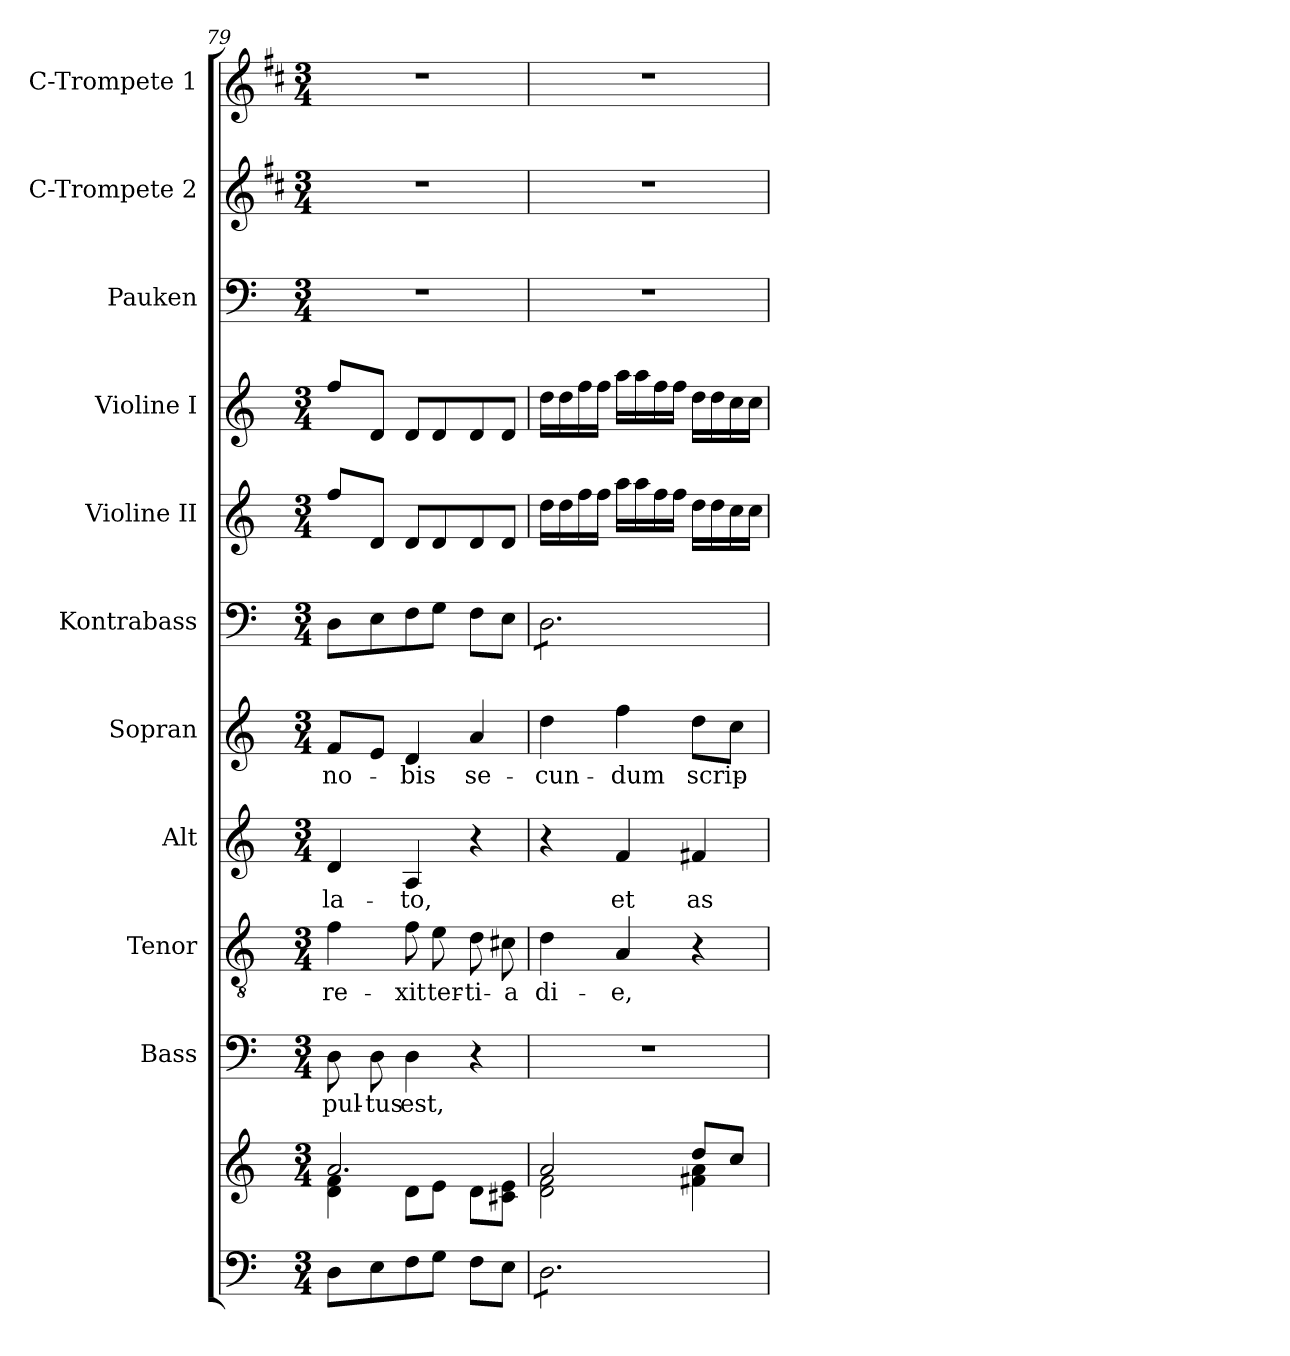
**kern	**kern	**kern	**text	**kern	**text	**kern	**text	**kern	**text	**kern	**kern	**kern	**kern	**kern	**kern
*part11	*part11	*part10	*part10	*part9	*part9	*part8	*part8	*part7	*part7	*part6	*part5	*part4	*part3	*part2	*part1
*staff12	*staff11	*staff10	*staff10	*staff9	*staff9	*staff8	*staff8	*staff7	*staff7	*staff6	*staff5	*staff4	*staff3	*staff2	*staff1
*	*	*I"Bass	*	*I"Tenor	*	*I"Alt	*	*I"Sopran	*	*I"Kontrabass	*I"Violine II	*I"Violine I	*I"Pauken	*I"C-Trompete 2	*I"C-Trompete 1
*	*	*I'B.	*	*I'T.	*	*I'A.	*	*I'S.	*	*I'Kb.	*I'Vl. II	*I'Vl. I	*I'Pk.	*I'C Trp. 2	*I'C Trp. 1
*clefF4	*clefG2	*clefF4	*	*clefGv2	*	*clefG2	*	*clefG2	*	*clefF4	*clefG2	*clefG2	*clefF4	*clefG2	*clefG2
*	*	*	*	*	*	*	*	*	*	*ITrd7c12	*	*	*	*ITrd1c2	*ITrd1c2
*k[]	*k[]	*k[]	*	*k[]	*	*k[]	*	*k[]	*	*k[]	*k[]	*k[]	*k[]	*k[]	*k[]
*C:	*C:	*C:	*	*C:	*	*C:	*	*C:	*	*C:	*C:	*C:	*C:	*C:	*C:
*M3/4	*M3/4	*M3/4	*	*M3/4	*	*M3/4	*	*M3/4	*	*M3/4	*M3/4	*M3/4	*M3/4	*M3/4	*M3/4
=79	=79	=79	=79	=79	=79	=79	=79	=79	=79	=79	=79	=79	=79	=79	=79
*	*^	*	*	*	*	*	*	*	*	*	*	*	*	*	*
!	!	!	!	!LO:LY:b	!	!LO:LY:b	!	!LO:LY:b	!	!LO:LY:b	!	!	!	!	!	!
8D\L	2.a/	4d\ 4f\	8D\	-pul-	4f\	-re-	4d/	-la-	8f/L	no-	8DD\L	8ff/L	8ff/L	2.r	2.r	2.r
!	!	!	!	!LO:LY:b	!	!	!	!	!	!	!	!	!	!	!	!
8E\	.	.	8D\	-tus	.	.	.	.	8e/J	.	8EE\	8d/J	8d/J	.	.	.
!	!	!	!	!LO:LY:b	!	!LO:LY:b	!	!LO:LY:b	!	!LO:LY:b	!	!	!	!	!	!
8F\	.	8d\L	4D\	est,	8f\	-xit	4A/	-to,	4d/	-bis	8FF\	8d/L	8d/L	.	.	.
!	!	!	!	!	!	!LO:LY:b	!	!	!	!	!	!	!	!	!	!
8G\J	.	8e\J	.	.	8e\	ter-	.	.	.	.	8GG\J	8d/	8d/	.	.	.
!	!	!	!	!	!	!LO:LY:b	!	!	!	!LO:LY:b	!	!	!	!	!	!
8F\L	.	8d\L	4r	.	8d\	-ti-	4r	.	4a/	se-	8FF\L	8d/	8d/	.	.	.
!	!	!	!	!	!	!LO:LY:b	!	!	!	!	!	!	!	!	!	!
8E\J	.	8c#X\ 8e\J	.	.	8c#X\	-a	.	.	.	.	8EE\J	8d/J	8d/J	.	.	.
=80	=80	=80	=80	=80	=80	=80	=80	=80	=80	=80	=80	=80	=80	=80	=80	=80
!	!	!	!	!	!	!LO:LY:b	!	!	!	!LO:LY:b	!	!	!	!	!	!
*tremolo	*	*	*	*	*	*	*	*	*	*	*	*	*	*	*	*
*	*	*	*	*	*	*	*	*	*	*	*tremolo	*	*	*	*	*
8D\L	2a/	2d\ 2f\	2.r	.	4d\	di-	4r	.	4dd\	-cun-	8DD\L	16dd\LL	16dd\LL	2.r	2.r	2.r
.	.	.	.	.	.	.	.	.	.	.	.	16dd\	16dd\	.	.	.
8D\	.	.	.	.	.	.	.	.	.	.	8DD\	16ff\	16ff\	.	.	.
.	.	.	.	.	.	.	.	.	.	.	.	16ff\JJ	16ff\JJ	.	.	.
!	!	!	!	!	!	!LO:LY:b	!	!LO:LY:b	!	!LO:LY:b	!	!	!	!	!	!
8D\	.	.	.	.	4A/	-e,	4f/	et	4ff\	-dum	8DD\	16aa\LL	16aa\LL	.	.	.
.	.	.	.	.	.	.	.	.	.	.	.	16aa\	16aa\	.	.	.
8D\	.	.	.	.	.	.	.	.	.	.	8DD\	16ff\	16ff\	.	.	.
.	.	.	.	.	.	.	.	.	.	.	.	16ff\JJ	16ff\JJ	.	.	.
!	!	!	!	!	!	!	!	!LO:LY:b	!	!LO:LY:b	!	!	!	!	!	!
8D\	8dd/L	4f#X\ 4a\	.	.	4r	.	4f#X/	as-	8dd\L	scrip-	8DD\	16dd\LL	16dd\LL	.	.	.
.	.	.	.	.	.	.	.	.	.	.	.	16dd\	16dd\	.	.	.
8D\J	8cc/J	.	.	.	.	.	.	.	8cc\J	.	8DD\J	16cc\	16cc\	.	.	.
*	*	*	*	*	*	*	*	*	*	*	*Xtremolo	*	*	*	*	*
*Xtremolo	*	*	*	*	*	*	*	*	*	*	*	*	*	*	*	*
.	.	.	.	.	.	.	.	.	.	.	.	16cc\JJ	16cc\JJ	.	.	.
*	*v	*v	*	*	*	*	*	*	*	*	*	*	*	*	*	*
=	=	=	=	=	=	=	=	=	=	=	=	=	=	=	=
*-	*-	*-	*-	*-	*-	*-	*-	*-	*-	*-	*-	*-	*-	*-	*-
